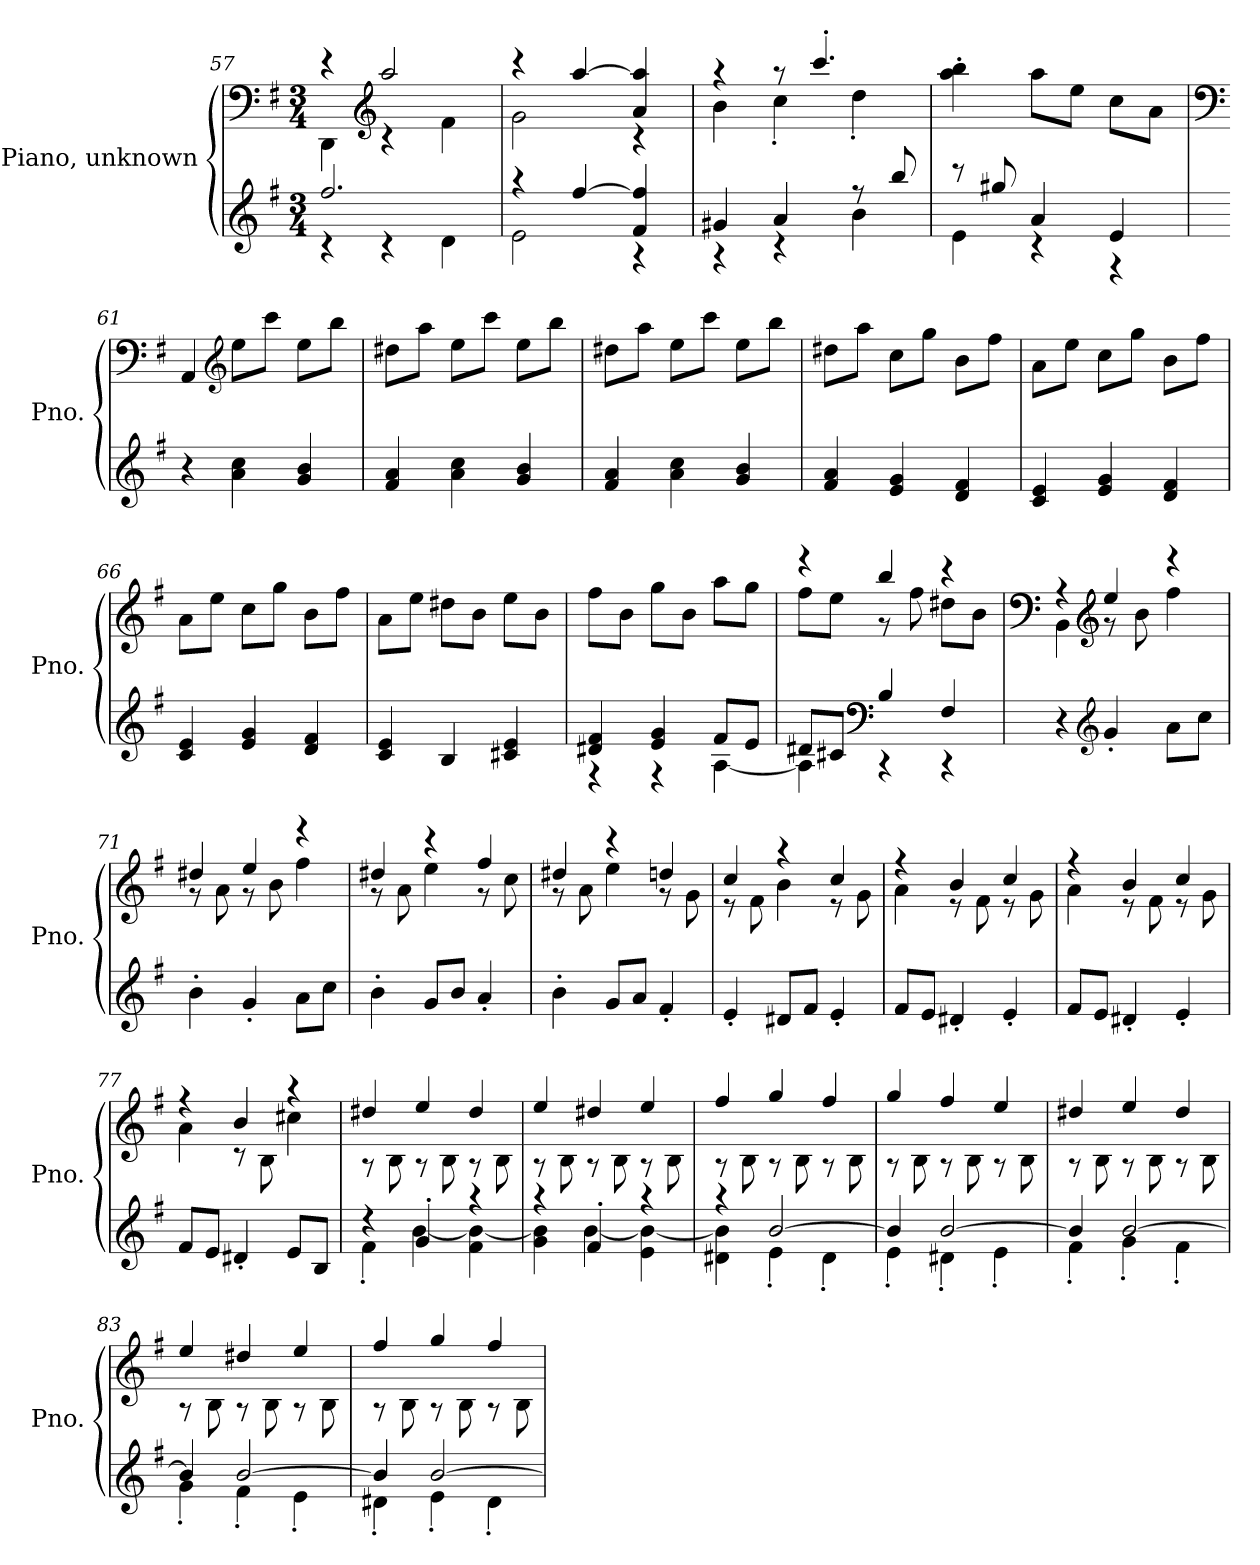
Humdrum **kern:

**kern	**kern
*part1	*part1
*staff2	*staff1
*I"Piano, unknown	*
*I'Pno.	*
*clefG2	*clefF4
*k[f#]	*k[f#]
*M3/4	*M3/4
=57	=57
*^	*^
2.ff#/	4r	4r	4DD\
*	*	*clefG2	*
.	4r	2aa/	4r
.	4d\	.	4f#\
=58	=58	=58	=58
4r	2e\	4r	2g\
[4ff#/	.	[4aa/	.
4f#/ 4ff#/]	4r	4a/ 4aa/]	4r
=59	=59	=59	=59
4g#X/	4r	4r	4b\
4a/	4r	8r	4cc'\
.	.	4.ccc'/	.
8r	4b\	.	4dd'\
8bb/	.	.	.
*	*	*v	*v
=60	=60	=60
8r	4e\	4aa\' 4bb\'
8gg#X/	.	.
4a/	4r	8aa\L
.	.	8ee\J
4e/	4r	8cc\L
.	.	8a\J
*v	*v	*
!!LO:LB:g=z
=61	=61
*	*clefF4
4r	4AA/
*	*clefG2
4a\ 4cc\	8ee\L
.	8ccc\J
4g/ 4b/	8ee\L
.	8bb\J
=62	=62
4f#/ 4a/	8dd#X\L
.	8aa\J
4a\ 4cc\	8ee\L
.	8ccc\J
4g/ 4b/	8ee\L
.	8bb\J
=63	=63
4f#/ 4a/	8dd#X\L
.	8aa\J
4a\ 4cc\	8ee\L
.	8ccc\J
4g/ 4b/	8ee\L
.	8bb\J
=64	=64
4f#/ 4a/	8dd#X\L
.	8aa\J
4e/ 4g/	8cc\L
.	8gg\J
4d/ 4f#/	8b\L
.	8ff#\J
=65	=65
4c/ 4e/	8a\L
.	8ee\J
4e/ 4g/	8cc\L
.	8gg\J
4d/ 4f#/	8b\L
.	8ff#\J
=66	=66
4c/ 4e/	8a\L
.	8ee\J
4e/ 4g/	8cc\L
.	8gg\J
4d/ 4f#/	8b\L
.	8ff#\J
!!LO:LB:g=z
=67	=67
4c/ 4e/	8a\L
.	8ee\J
4B/	8dd#X\L
.	8b\J
4c#X/ 4e/	8ee\L
.	8b\J
=68	=68
*^	*
4d#X/ 4f#/	4r	8ff#\L
.	.	8b\J
4e/ 4g/	4r	8gg\L
.	.	8b\J
8f#/L	[4A\	8aa\L
8e/J	.	8gg\J
=69	=69	=69
*	*	*^
8d#X/L	4A\]	4r	8ff#\L
8c#X/J	.	.	8ee\J
*clefF4	*	*	*
4B/	4r	4bb/	8r
.	.	.	8ff#\
4F#/	4r	4r	8dd#X\L
.	.	.	8b\J
*v	*v	*	*
=70	=70	=70
*	*clefF4	*
4r	4r	4BB\
*clefG2	*clefG2	*
4g'/	4ee/	8r
.	.	8b\
8a\L	4r	4ff#\
8cc\J	.	.
=71	=71	=71
4b'\	4dd#X/	8r
.	.	8a\
4g'/	4ee/	8r
.	.	8b\
8a\L	4r	4ff#\
8cc\J	.	.
!!LO:PB:g=z	!!
=72	=72	=72
4b'\	4dd#X/	8r
.	.	8a\
8g/L	4r	4ee\
8b/J	.	.
4a'/	4ff#/	8r
.	.	8cc\
=73	=73	=73
4b'\	4dd#X/	8r
.	.	8a\
8g/L	4r	4ee\
8a/J	.	.
4f#'/	4ddn/	8r
.	.	8g\
=74	=74	=74
4e'/	4cc/	8r
.	.	8f#\
8d#X/L	4r	4b\
8f#/J	.	.
4e'/	4cc/	8r
.	.	8g\
=75	=75	=75
8f#/L	4r	4a\
8e/J	.	.
4d#X'/	4b/	8r
.	.	8f#\
4e'/	4cc/	8r
.	.	8g\
=76	=76	=76
8f#/L	4r	4a\
8e/J	.	.
4d#X'/	4b/	8r
.	.	8f#\
4e'/	4cc/	8r
.	.	8g\
=77	=77	=77
8f#/L	4r	4a\
8e/J	.	.
4d#X'/	4b/	8r
.	.	8B\
8e/L	4r	4cc#X\
8B/J	.	.
!!LO:LB:g=z	!!
=78	=78	=78
*^	*	*
4r	4f#'\	4dd#X/	8r
.	.	.	8B\
4g'/	[4b\	4ee/	8r
.	.	.	8B\
4r	4f#\ 4b\_	4dd#/	8r
.	.	.	8B\
=79	=79	=79	=79
4r	4g\ 4b\]	4ee/	8r
.	.	.	8B\
4f#'/	[4b\	4dd#X/	8r
.	.	.	8B\
4r	4e\ 4b\_	4ee/	8r
.	.	.	8B\
=80	=80	=80	=80
4r	4d#X\ 4b\]	4ff#/	8r
.	.	.	8B\
[2b/	4e'\	4gg/	8r
.	.	.	8B\
.	4d#'\	4ff#/	8r
.	.	.	8B\
=81	=81	=81	=81
4b/]	4e'\	4gg/	8r
.	.	.	8B\
[2b/	4d#X'\	4ff#/	8r
.	.	.	8B\
.	4e'\	4ee/	8r
.	.	.	8B\
=82	=82	=82	=82
4b/]	4f#'\	4dd#X/	8r
.	.	.	8B\
[2b/	4g'\	4ee/	8r
.	.	.	8B\
.	4f#'\	4dd#/	8r
.	.	.	8B\
=83	=83	=83	=83
4b/]	4g'\	4ee/	8r
.	.	.	8B\
[2b/	4f#'\	4dd#X/	8r
.	.	.	8B\
.	4e'\	4ee/	8r
.	.	.	8B\
!!LO:LB:g=z	!!
=84	=84	=84	=84
4b/]	4d#X'\	4ff#/	8r
.	.	.	8B\
[2b/	4e'\	4gg/	8r
.	.	.	8B\
.	4d#'\	4ff#/	8r
.	.	.	8B\
*v	*v	*	*
*	*v	*v
=	=
*-	*-
